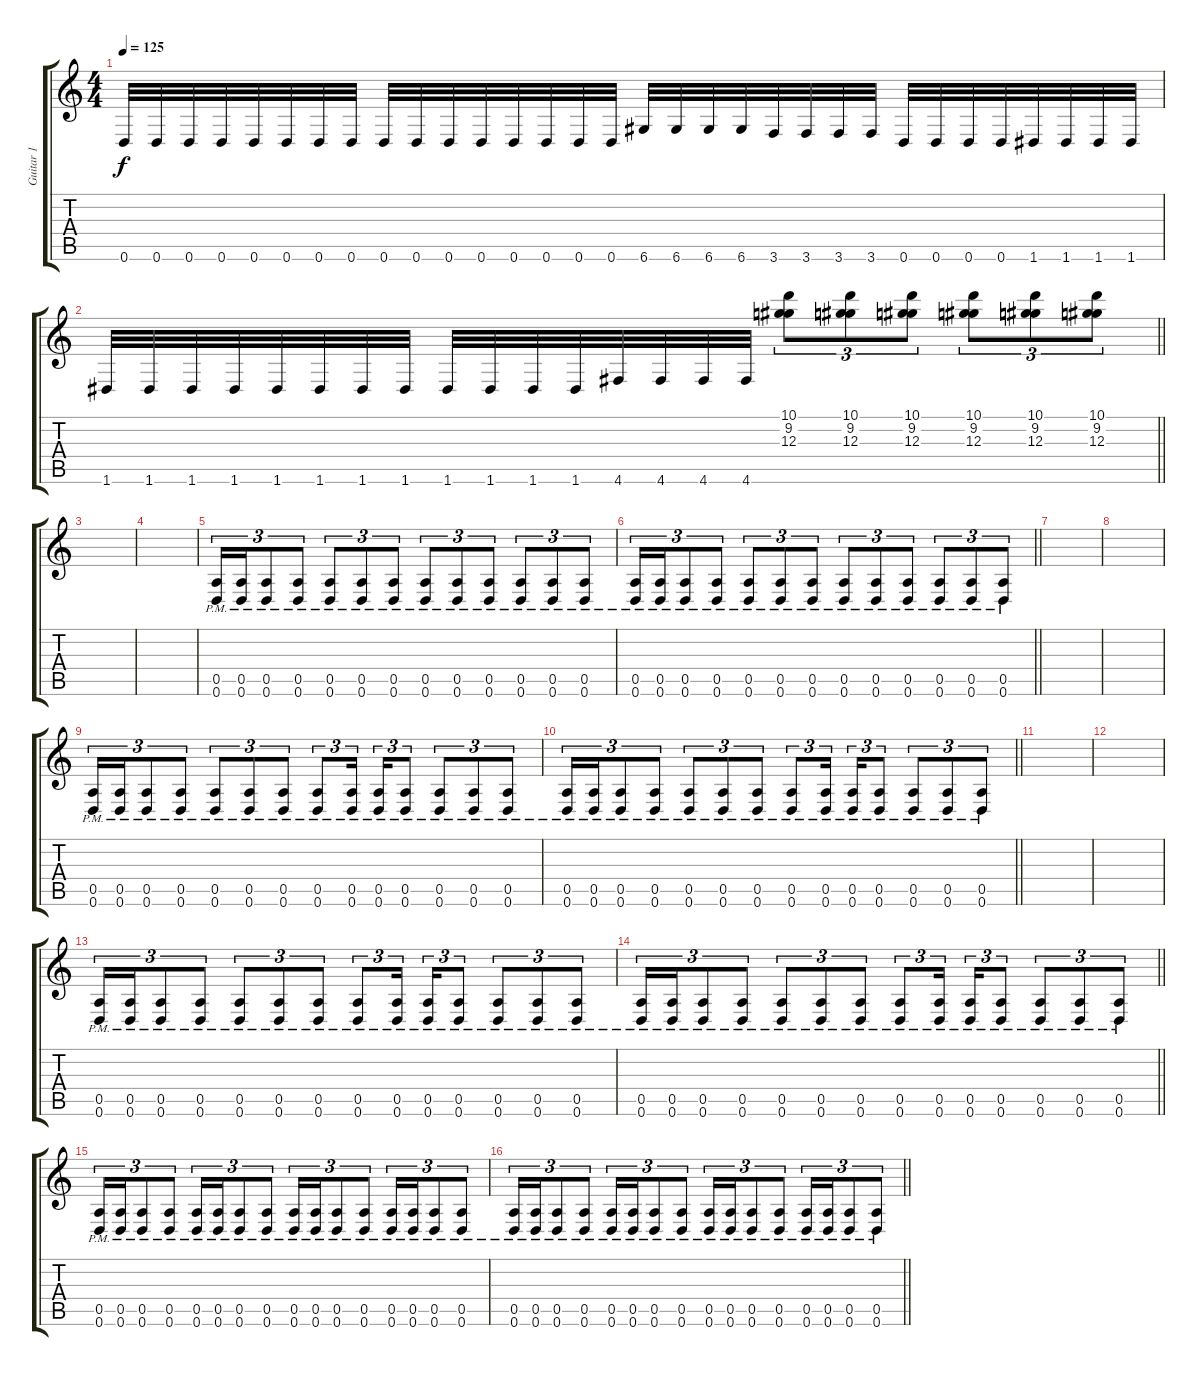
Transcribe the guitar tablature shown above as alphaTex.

\track ("Guitar 1" "Guitar 1") {instrument distortionguitar}
\staff {score tabs}
\tuning (E4 B3 G3 D3 A2 D2) {hide}
\ts (4 4)
\tempo 125
\clef g2
\ks c
0.6.32{dy f} 0.6.32 0.6.32 0.6.32 0.6.32 0.6.32 0.6.32 0.6.32 0.6.32 0.6.32 0.6.32 0.6.32 0.6.32 0.6.32 0.6.32 0.6.32 6.6.32 6.6.32 6.6.32 6.6.32 3.6.32 3.6.32 3.6.32 3.6.32 0.6.32 0.6.32 0.6.32 0.6.32 1.6.32 1.6.32 1.6.32 1.6.32 |
\barLineRight lightlight
1.6.32 1.6.32 1.6.32 1.6.32 1.6.32 1.6.32 1.6.32 1.6.32 1.6.32 1.6.32 1.6.32 1.6.32 4.6.32 4.6.32 4.6.32 4.6.32 (10.1 9.2 12.3).8{tu (3 2)} (10.1 9.2 12.3).8{tu (3 2)} (10.1 9.2 12.3).8{tu (3 2)} (10.1 9.2 12.3).8{tu (3 2)} (10.1 9.2 12.3).8{tu (3 2)} (10.1 9.2 12.3).8{tu (3 2)} |
\section ("" "")
|
|
(0.5{pm} 0.6{pm}).16{tu (3 2)} (0.5{pm} 0.6{pm}).16{tu (3 2)} (0.5{pm} 0.6{pm}).8{tu (3 2)} (0.5{pm} 0.6{pm}).8{tu (3 2)} (0.5{pm} 0.6{pm}).8{tu (3 2)} (0.5{pm} 0.6{pm}).8{tu (3 2)} (0.5{pm} 0.6{pm}).8{tu (3 2)} (0.5{pm} 0.6{pm}).8{tu (3 2)} (0.5{pm} 0.6{pm}).8{tu (3 2)} (0.5{pm} 0.6{pm}).8{tu (3 2)} (0.5{pm} 0.6{pm}).8{tu (3 2)} (0.5{pm} 0.6{pm}).8{tu (3 2)} (0.5{pm} 0.6{pm}).8{tu (3 2)} |
\barLineRight lightlight
(0.5{pm} 0.6{pm}).16{tu (3 2)} (0.5{pm} 0.6{pm}).16{tu (3 2)} (0.5{pm} 0.6{pm}).8{tu (3 2)} (0.5{pm} 0.6{pm}).8{tu (3 2)} (0.5{pm} 0.6{pm}).8{tu (3 2)} (0.5{pm} 0.6{pm}).8{tu (3 2)} (0.5{pm} 0.6{pm}).8{tu (3 2)} (0.5{pm} 0.6{pm}).8{tu (3 2)} (0.5{pm} 0.6{pm}).8{tu (3 2)} (0.5{pm} 0.6{pm}).8{tu (3 2)} (0.5{pm} 0.6{pm}).8{tu (3 2)} (0.5{pm} 0.6{pm}).8{tu (3 2)} (0.5{pm} 0.6{pm}).8{tu (3 2)} |
|
|
(0.5{pm} 0.6{pm}).16{tu (3 2)} (0.5{pm} 0.6{pm}).16{tu (3 2)} (0.5{pm} 0.6{pm}).8{tu (3 2)} (0.5{pm} 0.6{pm}).8{tu (3 2)} (0.5{pm} 0.6{pm}).8{tu (3 2)} (0.5{pm} 0.6{pm}).8{tu (3 2)} (0.5{pm} 0.6{pm}).8{tu (3 2)} (0.5{pm} 0.6{pm}).8{tu (3 2)} (0.5{pm} 0.6{pm}).16{tu (3 2) beam splitsecondary} (0.5{pm} 0.6{pm}).16{tu (3 2)} (0.5{pm} 0.6{pm}).8{tu (3 2)} (0.5{pm} 0.6{pm}).8{tu (3 2)} (0.5{pm} 0.6{pm}).8{tu (3 2)} (0.5{pm} 0.6{pm}).8{tu (3 2)} |
\barLineRight lightlight
(0.5{pm} 0.6{pm}).16{tu (3 2)} (0.5{pm} 0.6{pm}).16{tu (3 2)} (0.5{pm} 0.6{pm}).8{tu (3 2)} (0.5{pm} 0.6{pm}).8{tu (3 2)} (0.5{pm} 0.6{pm}).8{tu (3 2)} (0.5{pm} 0.6{pm}).8{tu (3 2)} (0.5{pm} 0.6{pm}).8{tu (3 2)} (0.5{pm} 0.6{pm}).8{tu (3 2)} (0.5{pm} 0.6{pm}).16{tu (3 2) beam splitsecondary} (0.5{pm} 0.6{pm}).16{tu (3 2)} (0.5{pm} 0.6{pm}).8{tu (3 2)} (0.5{pm} 0.6{pm}).8{tu (3 2)} (0.5{pm} 0.6{pm}).8{tu (3 2)} (0.5{pm} 0.6{pm}).8{tu (3 2)} |
|
|
(0.5{pm} 0.6{pm}).16{tu (3 2)} (0.5{pm} 0.6{pm}).16{tu (3 2)} (0.5{pm} 0.6{pm}).8{tu (3 2)} (0.5{pm} 0.6{pm}).8{tu (3 2)} (0.5{pm} 0.6{pm}).8{tu (3 2)} (0.5{pm} 0.6{pm}).8{tu (3 2)} (0.5{pm} 0.6{pm}).8{tu (3 2)} (0.5{pm} 0.6{pm}).8{tu (3 2)} (0.5{pm} 0.6{pm}).16{tu (3 2) beam splitsecondary} (0.5{pm} 0.6{pm}).16{tu (3 2)} (0.5{pm} 0.6{pm}).8{tu (3 2)} (0.5{pm} 0.6{pm}).8{tu (3 2)} (0.5{pm} 0.6{pm}).8{tu (3 2)} (0.5{pm} 0.6{pm}).8{tu (3 2)} |
\barLineRight lightlight
(0.5{pm} 0.6{pm}).16{tu (3 2)} (0.5{pm} 0.6{pm}).16{tu (3 2)} (0.5{pm} 0.6{pm}).8{tu (3 2)} (0.5{pm} 0.6{pm}).8{tu (3 2)} (0.5{pm} 0.6{pm}).8{tu (3 2)} (0.5{pm} 0.6{pm}).8{tu (3 2)} (0.5{pm} 0.6{pm}).8{tu (3 2)} (0.5{pm} 0.6{pm}).8{tu (3 2)} (0.5{pm} 0.6{pm}).16{tu (3 2) beam splitsecondary} (0.5{pm} 0.6{pm}).16{tu (3 2)} (0.5{pm} 0.6{pm}).8{tu (3 2)} (0.5{pm} 0.6{pm}).8{tu (3 2)} (0.5{pm} 0.6{pm}).8{tu (3 2)} (0.5{pm} 0.6{pm}).8{tu (3 2)} |
(0.5{pm} 0.6{pm}).16{tu (3 2)} (0.5{pm} 0.6{pm}).16{tu (3 2)} (0.5{pm} 0.6{pm}).8{tu (3 2)} (0.5{pm} 0.6{pm}).8{tu (3 2)} (0.5{pm} 0.6{pm}).16{tu (3 2)} (0.5{pm} 0.6{pm}).16{tu (3 2)} (0.5{pm} 0.6{pm}).8{tu (3 2)} (0.5{pm} 0.6{pm}).8{tu (3 2)} (0.5{pm} 0.6{pm}).16{tu (3 2)} (0.5{pm} 0.6{pm}).16{tu (3 2)} (0.5{pm} 0.6{pm}).8{tu (3 2)} (0.5{pm} 0.6{pm}).8{tu (3 2)} (0.5{pm} 0.6{pm}).16{tu (3 2)} (0.5{pm} 0.6{pm}).16{tu (3 2)} (0.5{pm} 0.6{pm}).8{tu (3 2)} (0.5{pm} 0.6{pm}).8{tu (3 2)} |
\barLineRight lightlight
(0.5{pm} 0.6{pm}).16{tu (3 2)} (0.5{pm} 0.6{pm}).16{tu (3 2)} (0.5{pm} 0.6{pm}).8{tu (3 2)} (0.5{pm} 0.6{pm}).8{tu (3 2)} (0.5{pm} 0.6{pm}).16{tu (3 2)} (0.5{pm} 0.6{pm}).16{tu (3 2)} (0.5{pm} 0.6{pm}).8{tu (3 2)} (0.5{pm} 0.6{pm}).8{tu (3 2)} (0.5{pm} 0.6{pm}).16{tu (3 2)} (0.5{pm} 0.6{pm}).16{tu (3 2)} (0.5{pm} 0.6{pm}).8{tu (3 2)} (0.5{pm} 0.6{pm}).8{tu (3 2)} (0.5{pm} 0.6{pm}).16{tu (3 2)} (0.5{pm} 0.6{pm}).16{tu (3 2)} (0.5{pm} 0.6{pm}).8{tu (3 2)} (0.5{pm} 0.6{pm}).8{tu (3 2)}
